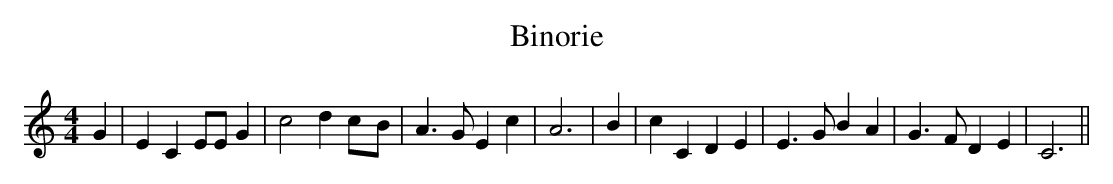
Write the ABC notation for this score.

X:1
T:Binorie
M:4/4
L:1/4
K:C
 G| E C E/2E/2 G| c2 dc/2-B/2| A3/2 G/2 E c| A3| B| c C D E| E3/2 G/2 B A|\
 G3/2 F/2 D E| C3||
